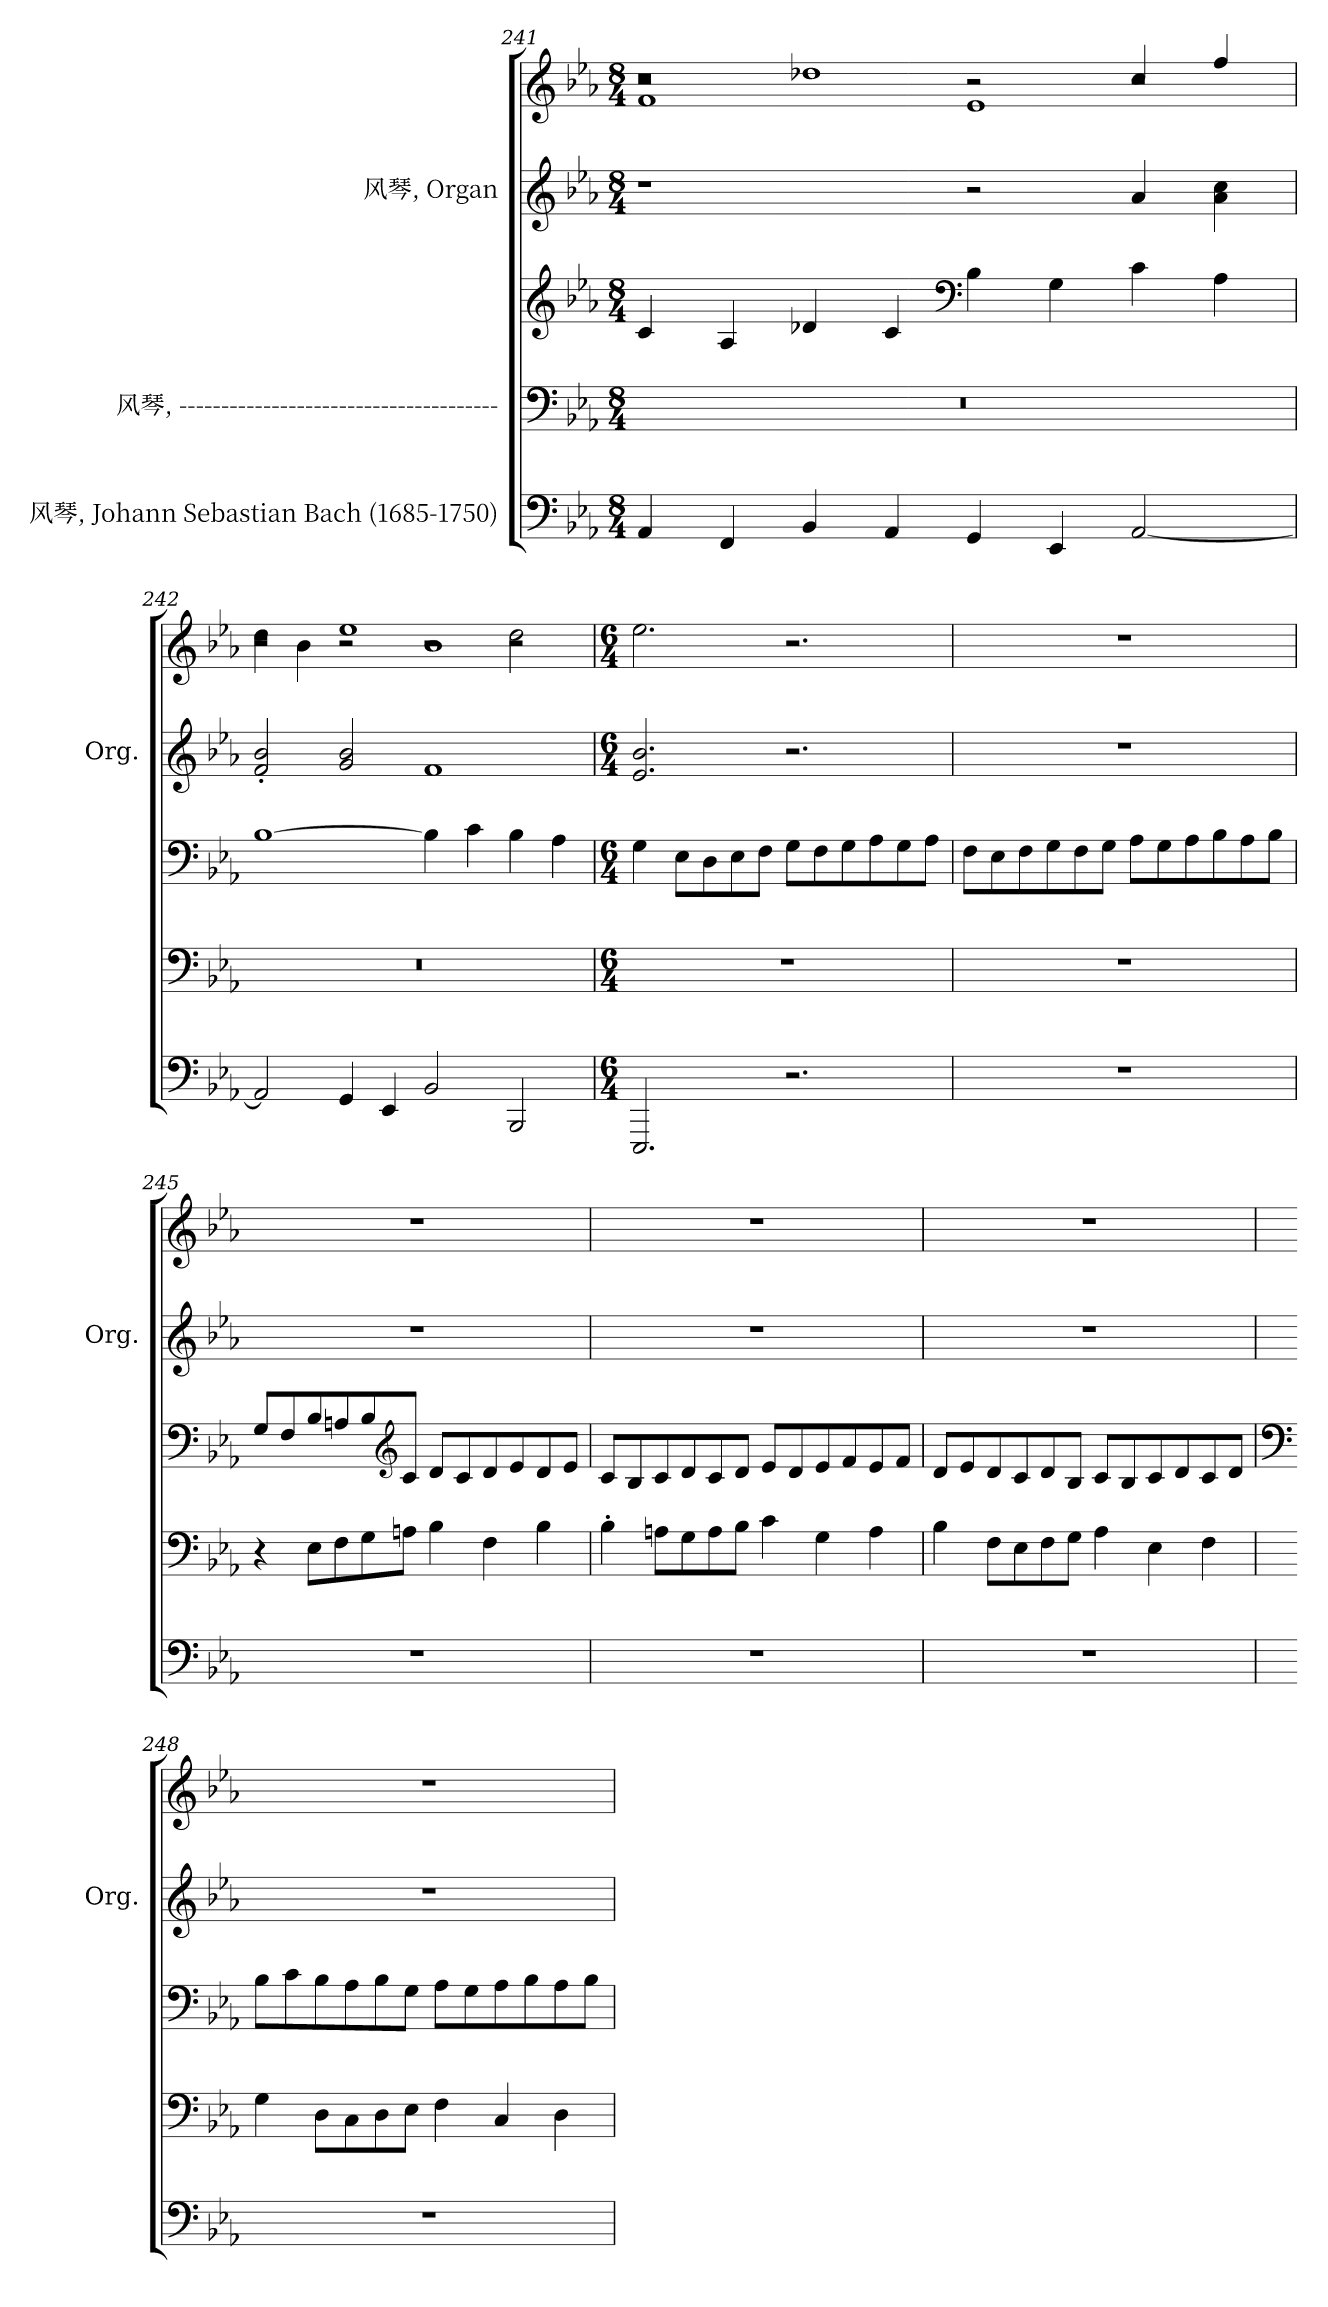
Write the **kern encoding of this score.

**kern	**kern	**kern	**kern	**kern
*part3	*part2	*part2	*part1	*part1
*staff5	*staff4	*staff3	*staff2	*staff1
*I"风琴, Johann Sebastian Bach   (1685-1750)	*I"风琴, --------------------------------------	*	*I"风琴, Organ	*
*	*	*	*I'Org.	*
*clefF4	*clefF4	*clefG2	*clefG2	*clefG2
*k[b-e-a-]	*k[b-e-a-]	*k[b-e-a-]	*k[b-e-a-]	*k[b-e-a-]
*M8/4	*M8/4	*M8/4	*M8/4	*M8/4
=241	=241	=241	=241	=241
*	*	*	*	*^
*	*	*	*	*	*^
4AA-/	0r	4c/	1r	1r	2r	1f
4FF/	.	4A-/	.	.	.	.
4BB-/	.	4d-X/	.	.	1dd-X	.
4AA-/	.	4c/	.	.	.	.
*	*	*clefF4	*	*	*	*
*	*	*	*	*MM123	*	*
4GG/	.	4B-\	2r	2r	.	1e-
4EE-/	.	4G\	.	.	.	.
[2AA-/	.	4c\	4a-/	4cc/	2r	.
.	.	4A-\	4a-\ 4cc\	4ff/	.	.
=242	=242	=242	=242	=242	=242	=242
2AA-/]	0r	[1B-	2f/' 2b-/'	2r	4dd\	1r
.	.	.	.	.	4b-\	.
4GG/	.	.	2g/ 2b-/	1ee-	2r	.
4EE-/	.	.	.	.	.	.
2BB-/	.	4B-\]	1f	.	2r	1b-
.	.	4c\	.	.	.	.
2BBB-/	.	4B-\	.	2r	2dd\	.
.	.	4A-\	.	.	.	.
*	*	*	*	*v	*v	*v
!!LO:LB:g=z
=243	=243	=243	=243	=243
*M6/4	*M6/4	*M6/4	*M6/4	*M6/4
*	*	*	*	*MM165
2.EEE-/	1.r	4G\	2.e-/ 2.b-/	2.ee-\
.	.	8E-\L	.	.
.	.	8D\	.	.
.	.	8E-\	.	.
.	.	8F\J	.	.
2.r	.	8G\L	2.r	2.r
.	.	8F\	.	.
.	.	8G\	.	.
.	.	8A-\	.	.
.	.	8G\	.	.
.	.	8A-\J	.	.
=244	=244	=244	=244	=244
1.r	1.r	8F\L	1.r	1.r
.	.	8E-\	.	.
.	.	8F\	.	.
.	.	8G\	.	.
.	.	8F\	.	.
.	.	8G\J	.	.
.	.	8A-\L	.	.
.	.	8G\	.	.
.	.	8A-\	.	.
.	.	8B-\	.	.
.	.	8A-\	.	.
.	.	8B-\J	.	.
=245	=245	=245	=245	=245
1.r	4r	8G/L	1.r	1.r
.	.	8F/	.	.
.	8E-\L	8B-/	.	.
.	8F\	8An/	.	.
.	8G\	8B-/	.	.
*	*	*clefG2	*	*
.	8An\J	8c/J	.	.
.	4B-\	8d/L	.	.
.	.	8c/	.	.
.	4F\	8d/	.	.
.	.	8e-/	.	.
.	4B-\	8d/	.	.
.	.	8e-/J	.	.
!!LO:PB:g=z
=246	=246	=246	=246	=246
1.r	4B-'\	8c/L	1.r	1.r
.	.	8B-/	.	.
.	8An\L	8c/	.	.
.	8G\	8d/	.	.
.	8A\	8c/	.	.
.	8B-\J	8d/J	.	.
.	4c\	8e-/L	.	.
.	.	8d/	.	.
.	4G\	8e-/	.	.
.	.	8f/	.	.
.	4A\	8e-/	.	.
.	.	8f/J	.	.
=247	=247	=247	=247	=247
1.r	4B-\	8d/L	1.r	1.r
.	.	8e-/	.	.
.	8F\L	8d/	.	.
.	8E-\	8c/	.	.
.	8F\	8d/	.	.
.	8G\J	8B-/J	.	.
.	4A-\	8c/L	.	.
.	.	8B-/	.	.
.	4E-\	8c/	.	.
.	.	8d/	.	.
.	4F\	8c/	.	.
.	.	8d/J	.	.
=248	=248	=248	=248	=248
*	*	*clefF4	*	*
1.r	4G\	8B-\L	1.r	1.r
.	.	8c\	.	.
.	8D\L	8B-\	.	.
.	8C\	8A-\	.	.
.	8D\	8B-\	.	.
.	8E-\J	8G\J	.	.
.	4F\	8A-\L	.	.
.	.	8G\	.	.
.	4C/	8A-\	.	.
.	.	8B-\	.	.
.	4D\	8A-\	.	.
.	.	8B-\J	.	.
=	=	=	=	=
*-	*-	*-	*-	*-
